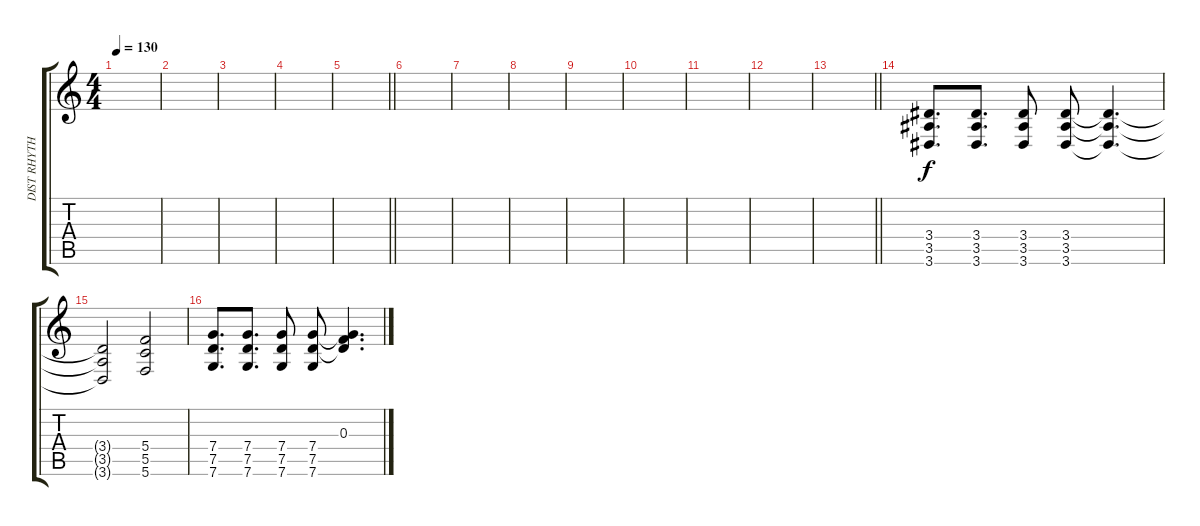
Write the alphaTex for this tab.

\track ("DIST RHYTHM" "DIST RHYTH") {instrument distortionguitar}
\staff {score tabs}
\tuning (D4 A3 F3 C3 G2 C2) {hide}
\ts (4 4)
\tempo 130
\clef g2
\ks c
|
|
|
|
\barLineRight lightlight
|
\section ("" "")
|
|
|
|
|
|
|
\barLineRight lightlight
|
\section ("" "")
(3.4 3.5 3.6).8{d} (3.4 3.5 3.6).8{d} (3.4 3.5 3.6).8 (3.4 3.5 3.6).8 (3.4{t} 3.5{t} 3.6{t}).4{d} |
(3.4{t} 3.5{t} 3.6{t}).2 (5.4 5.5 5.6).2 |
(7.4 7.5 7.6).8{d} (7.4 7.5 7.6).8{d} (7.4 7.5 7.6).8 (7.4 7.5 7.6).8 (0.3 7.4{t} 7.5{t}).4{d}
